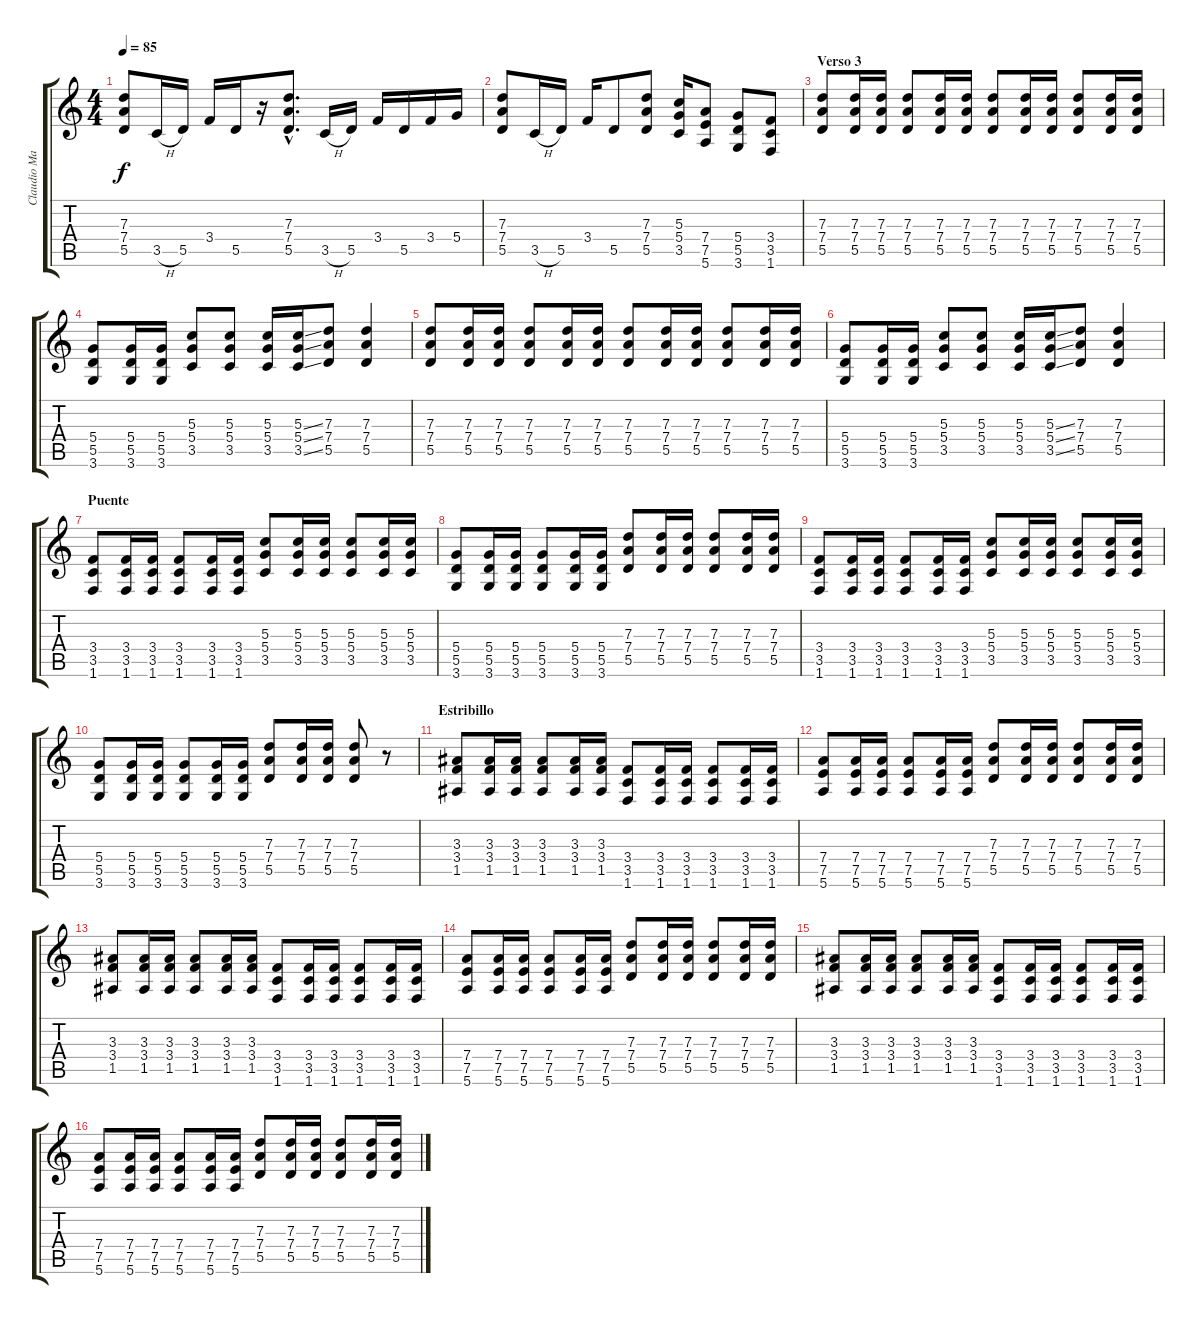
\track ("Claudio Marciello" "Claudio Ma") {instrument overdrivenguitar}
\staff {score tabs}
\tuning (E4 B3 G3 D3 A2 E2) {hide}
\ts (4 4)
\tempo 85
\clef g2
\ks c
(7.3 7.4 5.5).8{dy f} 3.5{h}.16 5.5.16 3.4.16 5.5.16 r.16 (7.3{hac} 7.4{hac} 5.5{hac}).8{d} 3.5{h}.16 5.5.16 3.4.16 5.5.16 3.4.16 5.4.16 |
(7.3 7.4 5.5).8 3.5{h}.16 5.5.16 3.4.16 5.5.8 (7.3 7.4 5.5).8 (5.3 5.4 3.5).16 (7.4 7.5 5.6).8 (5.4 5.5 3.6).8 (3.4 3.5 1.6).8 |
\section ("" "Verso 3")
(7.3 7.4 5.5).8 (7.3 7.4 5.5).16 (7.3 7.4 5.5).16 (7.3 7.4 5.5).8 (7.3 7.4 5.5).16 (7.3 7.4 5.5).16 (7.3 7.4 5.5).8 (7.3 7.4 5.5).16 (7.3 7.4 5.5).16 (7.3 7.4 5.5).8 (7.3 7.4 5.5).16 (7.3 7.4 5.5).16 |
(5.4 5.5 3.6).8 (5.4 5.5 3.6).16 (5.4 5.5 3.6).16 (5.3 5.4 3.5).8 (5.3 5.4 3.5).8 (5.3 5.4 3.5).16 (5.3{ss} 5.4{ss} 3.5{ss}).16 (7.3 7.4 5.5).8 (7.3 7.4 5.5).4 |
(7.3 7.4 5.5).8 (7.3 7.4 5.5).16 (7.3 7.4 5.5).16 (7.3 7.4 5.5).8 (7.3 7.4 5.5).16 (7.3 7.4 5.5).16 (7.3 7.4 5.5).8 (7.3 7.4 5.5).16 (7.3 7.4 5.5).16 (7.3 7.4 5.5).8 (7.3 7.4 5.5).16 (7.3 7.4 5.5).16 |
(5.4 5.5 3.6).8 (5.4 5.5 3.6).16 (5.4 5.5 3.6).16 (5.3 5.4 3.5).8 (5.3 5.4 3.5).8 (5.3 5.4 3.5).16 (5.3{ss} 5.4{ss} 3.5{ss}).16 (7.3 7.4 5.5).8 (7.3 7.4 5.5).4 |
\section ("" "Puente")
(3.4 3.5 1.6).8 (3.4 3.5 1.6).16 (3.4 3.5 1.6).16 (3.4 3.5 1.6).8 (3.4 3.5 1.6).16 (3.4 3.5 1.6).16 (5.3 5.4 3.5).8 (5.3 5.4 3.5).16 (5.3 5.4 3.5).16 (5.3 5.4 3.5).8 (5.3 5.4 3.5).16 (5.3 5.4 3.5).16 |
(5.4 5.5 3.6).8 (5.4 5.5 3.6).16 (5.4 5.5 3.6).16 (5.4 5.5 3.6).8 (5.4 5.5 3.6).16 (5.4 5.5 3.6).16 (7.3 7.4 5.5).8 (7.3 7.4 5.5).16 (7.3 7.4 5.5).16 (7.3 7.4 5.5).8 (7.3 7.4 5.5).16 (7.3 7.4 5.5).16 |
(3.4 3.5 1.6).8 (3.4 3.5 1.6).16 (3.4 3.5 1.6).16 (3.4 3.5 1.6).8 (3.4 3.5 1.6).16 (3.4 3.5 1.6).16 (5.3 5.4 3.5).8 (5.3 5.4 3.5).16 (5.3 5.4 3.5).16 (5.3 5.4 3.5).8 (5.3 5.4 3.5).16 (5.3 5.4 3.5).16 |
(5.4 5.5 3.6).8 (5.4 5.5 3.6).16 (5.4 5.5 3.6).16 (5.4 5.5 3.6).8 (5.4 5.5 3.6).16 (5.4 5.5 3.6).16 (7.3 7.4 5.5).8 (7.3 7.4 5.5).16 (7.3 7.4 5.5).16 (7.3 7.4 5.5).8 r.8 |
\section ("" "Estribillo")
(3.3 3.4 1.5).8 (3.3 3.4 1.5).16 (3.3 3.4 1.5).16 (3.3 3.4 1.5).8 (3.3 3.4 1.5).16 (3.3 3.4 1.5).16 (3.4 3.5 1.6).8 (3.4 3.5 1.6).16 (3.4 3.5 1.6).16 (3.4 3.5 1.6).8 (3.4 3.5 1.6).16 (3.4 3.5 1.6).16 |
(7.4 7.5 5.6).8 (7.4 7.5 5.6).16 (7.4 7.5 5.6).16 (7.4 7.5 5.6).8 (7.4 7.5 5.6).16 (7.4 7.5 5.6).16 (7.3 7.4 5.5).8 (7.3 7.4 5.5).16 (7.3 7.4 5.5).16 (7.3 7.4 5.5).8 (7.3 7.4 5.5).16 (7.3 7.4 5.5).16 |
(3.3 3.4 1.5).8 (3.3 3.4 1.5).16 (3.3 3.4 1.5).16 (3.3 3.4 1.5).8 (3.3 3.4 1.5).16 (3.3 3.4 1.5).16 (3.4 3.5 1.6).8 (3.4 3.5 1.6).16 (3.4 3.5 1.6).16 (3.4 3.5 1.6).8 (3.4 3.5 1.6).16 (3.4 3.5 1.6).16 |
(7.4 7.5 5.6).8 (7.4 7.5 5.6).16 (7.4 7.5 5.6).16 (7.4 7.5 5.6).8 (7.4 7.5 5.6).16 (7.4 7.5 5.6).16 (7.3 7.4 5.5).8 (7.3 7.4 5.5).16 (7.3 7.4 5.5).16 (7.3 7.4 5.5).8 (7.3 7.4 5.5).16 (7.3 7.4 5.5).16 |
(3.3 3.4 1.5).8 (3.3 3.4 1.5).16 (3.3 3.4 1.5).16 (3.3 3.4 1.5).8 (3.3 3.4 1.5).16 (3.3 3.4 1.5).16 (3.4 3.5 1.6).8 (3.4 3.5 1.6).16 (3.4 3.5 1.6).16 (3.4 3.5 1.6).8 (3.4 3.5 1.6).16 (3.4 3.5 1.6).16 |
(7.4 7.5 5.6).8 (7.4 7.5 5.6).16 (7.4 7.5 5.6).16 (7.4 7.5 5.6).8 (7.4 7.5 5.6).16 (7.4 7.5 5.6).16 (7.3 7.4 5.5).8 (7.3 7.4 5.5).16 (7.3 7.4 5.5).16 (7.3 7.4 5.5).8 (7.3 7.4 5.5).16 (7.3 7.4 5.5).16
